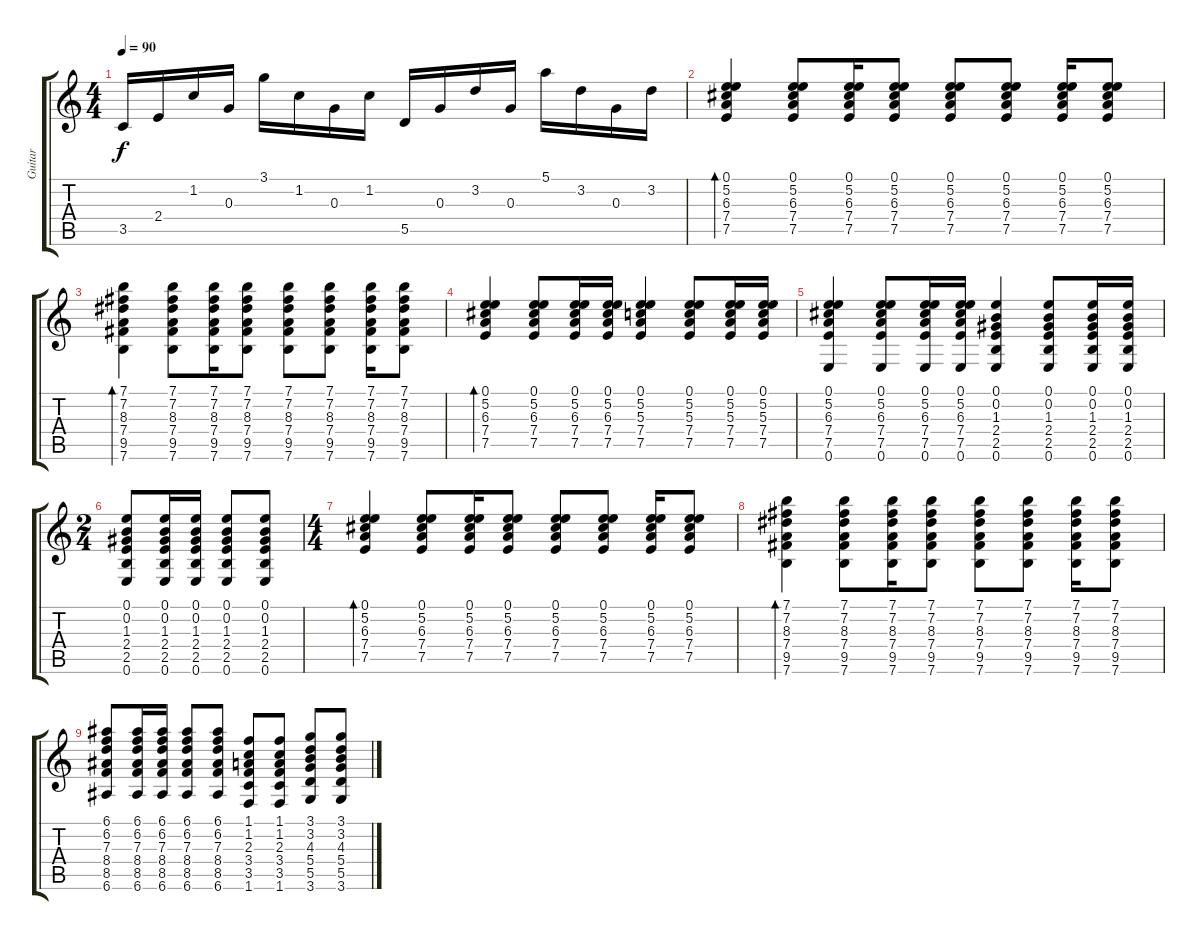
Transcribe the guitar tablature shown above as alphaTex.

\track ("Guitar" "Guitar") {instrument acousticguitarsteel}
\staff {score tabs}
\tuning (E4 B3 G3 D3 A2 E2) {hide}
\ts (4 4)
\tempo 90
\clef g2
\ks c
3.5.16{dy f} 2.4.16 1.2.16 0.3.16 3.1.16 1.2.16 0.3.16 1.2.16 5.5.16 0.3.16 3.2.16 0.3.16 5.1.16 3.2.16 0.3.16 3.2.16 |
(0.1 5.2 6.3 7.4 7.5).4{bd 60} (0.1 5.2 6.3 7.4 7.5).8 (0.1 5.2 6.3 7.4 7.5).16 (0.1 5.2 6.3 7.4 7.5).8 (0.1 5.2 6.3 7.4 7.5).8 (0.1 5.2 6.3 7.4 7.5).8 (0.1 5.2 6.3 7.4 7.5).16 (0.1 5.2 6.3 7.4 7.5).8 |
(7.1 7.2 8.3 7.4 9.5 7.6).4{bd 60} (7.1 7.2 8.3 7.4 9.5 7.6).8 (7.1 7.2 8.3 7.4 9.5 7.6).16 (7.1 7.2 8.3 7.4 9.5 7.6).8 (7.1 7.2 8.3 7.4 9.5 7.6).8 (7.1 7.2 8.3 7.4 9.5 7.6).8 (7.1 7.2 8.3 7.4 9.5 7.6).16 (7.1 7.2 8.3 7.4 9.5 7.6).8 |
(0.1 5.2 6.3 7.4 7.5).4{bd 60} (0.1 5.2 6.3 7.4 7.5).8 (0.1 5.2 6.3 7.4 7.5).16 (0.1 5.2 6.3 7.4 7.5).16 (0.1 5.2 5.3 7.4 7.5).4 (0.1 5.2 5.3 7.4 7.5).8 (0.1 5.2 5.3 7.4 7.5).16 (0.1 5.2 5.3 7.4 7.5).16 |
(0.1 5.2 6.3 7.4 7.5 0.6).4 (0.1 5.2 6.3 7.4 7.5 0.6).8 (0.1 5.2 6.3 7.4 7.5 0.6).16 (0.1 5.2 6.3 7.4 7.5 0.6).16 (0.1 0.2 1.3 2.4 2.5 0.6).4 (0.1 0.2 1.3 2.4 2.5 0.6).8 (0.1 0.2 1.3 2.4 2.5 0.6).16 (0.1 0.2 1.3 2.4 2.5 0.6).16 |
\ts (2 4)
(0.1 0.2 1.3 2.4 2.5 0.6).8 (0.1 0.2 1.3 2.4 2.5 0.6).16 (0.1 0.2 1.3 2.4 2.5 0.6).16 (0.1 0.2 1.3 2.4 2.5 0.6).8 (0.1 0.2 1.3 2.4 2.5 0.6).8 |
\ts (4 4)
(0.1 5.2 6.3 7.4 7.5).4{bd 60} (0.1 5.2 6.3 7.4 7.5).8 (0.1 5.2 6.3 7.4 7.5).16 (0.1 5.2 6.3 7.4 7.5).8 (0.1 5.2 6.3 7.4 7.5).8 (0.1 5.2 6.3 7.4 7.5).8 (0.1 5.2 6.3 7.4 7.5).16 (0.1 5.2 6.3 7.4 7.5).8 |
(7.1 7.2 8.3 7.4 9.5 7.6).4{bd 60} (7.1 7.2 8.3 7.4 9.5 7.6).8 (7.1 7.2 8.3 7.4 9.5 7.6).16 (7.1 7.2 8.3 7.4 9.5 7.6).8 (7.1 7.2 8.3 7.4 9.5 7.6).8 (7.1 7.2 8.3 7.4 9.5 7.6).8 (7.1 7.2 8.3 7.4 9.5 7.6).16 (7.1 7.2 8.3 7.4 9.5 7.6).8 |
(6.1 6.2 7.3 8.4 8.5 6.6).8 (6.1 6.2 7.3 8.4 8.5 6.6).16 (6.1 6.2 7.3 8.4 8.5 6.6).16 (6.1 6.2 7.3 8.4 8.5 6.6).8 (6.1 6.2 7.3 8.4 8.5 6.6).8 (1.1 1.2 2.3 3.4 3.5 1.6).8 (1.1 1.2 2.3 3.4 3.5 1.6).8 (3.1 3.2 4.3 5.4 5.5 3.6).8 (3.1 3.2 4.3 5.4 5.5 3.6).8
